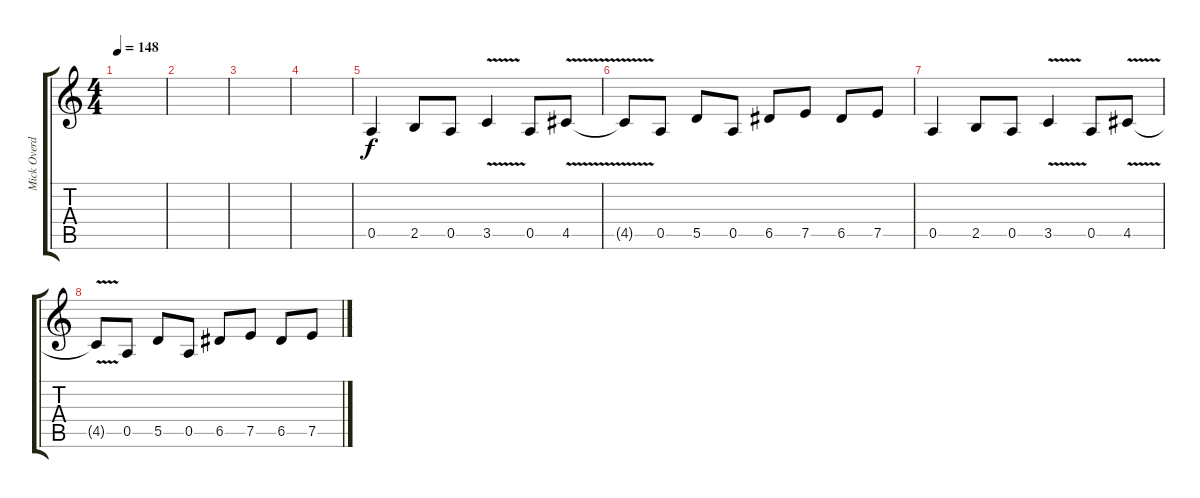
\track ("Mick Overdub" "Mick Overd") {instrument distortionguitar}
\staff {score tabs}
\tuning (E4 B3 G3 D3 A2 E2) {hide}
\ts (4 4)
\tempo 148
\clef g2
\ks c
|
|
|
|
0.5.4 2.5.8 0.5.8 3.5{v}.4 0.5.8 4.5{v}.8 |
4.5{t}.8 0.5.8 5.5.8 0.5.8 6.5.8 7.5.8 6.5.8 7.5.8 |
0.5.4 2.5.8 0.5.8 3.5{v}.4 0.5.8 4.5{v}.8 |
4.5{t}.8 0.5.8 5.5.8 0.5.8 6.5.8 7.5.8 6.5.8 7.5.8
